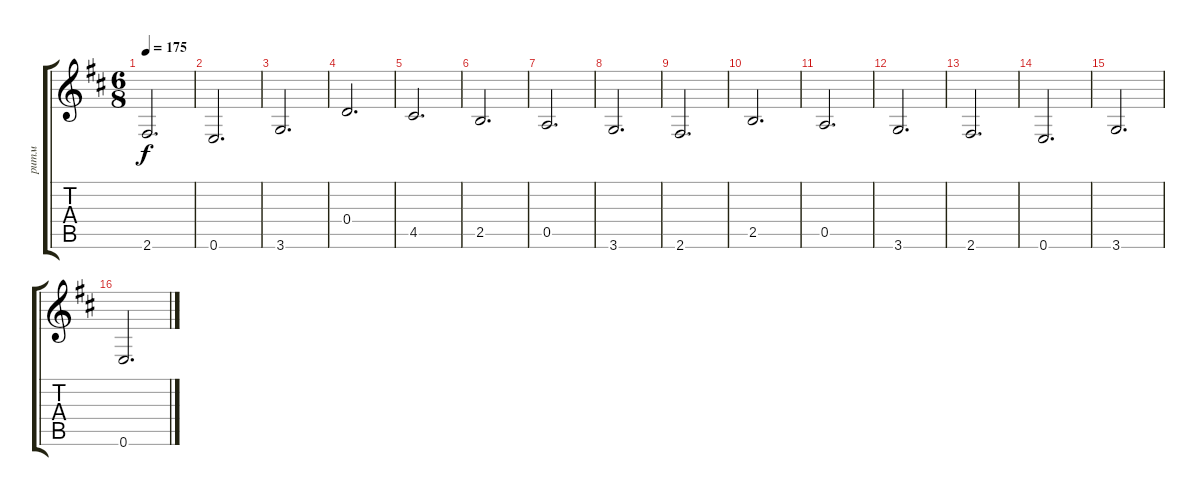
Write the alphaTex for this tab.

\track ("ритм" "ритм") {instrument acousticguitarsteel}
\staff {score tabs}
\tuning (E4 B3 G3 D3 A2 E2) {hide}
\ts (6 8)
\tempo 175
\clef g2
\ks bminor
2.6.2{d dy f} |
0.6.2{d} |
3.6.2{d} |
0.4.2{d} |
4.5.2{d} |
2.5.2{d} |
0.5.2{d} |
3.6.2{d} |
2.6.2{d} |
2.5.2{d} |
0.5.2{d} |
3.6.2{d} |
2.6.2{d} |
0.6.2{d} |
3.6.2{d} |
0.6.2{d}
